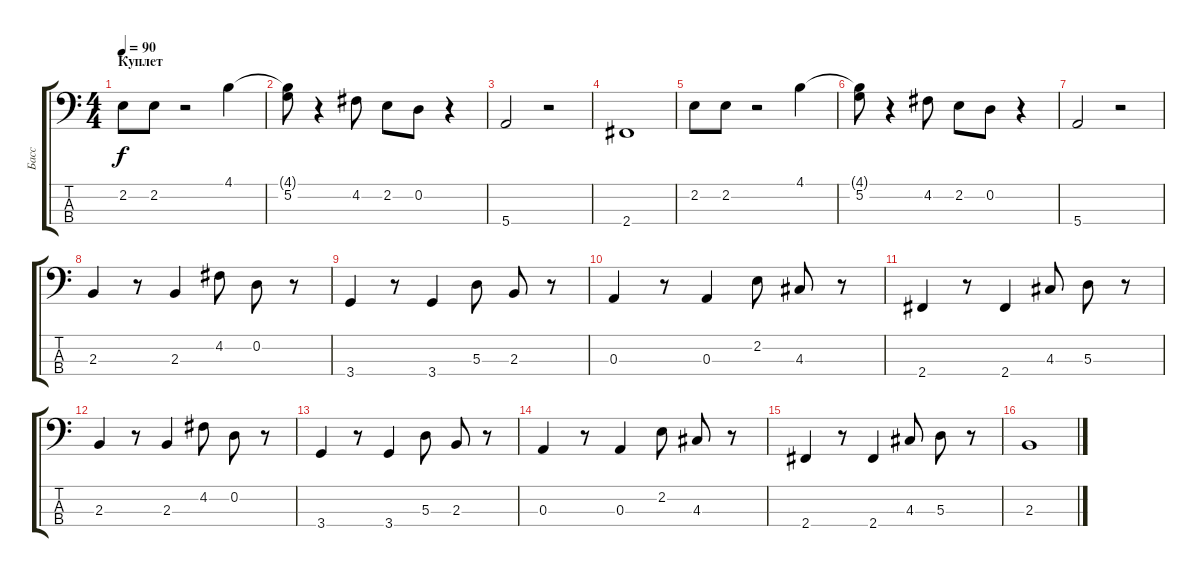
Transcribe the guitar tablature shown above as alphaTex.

\track ("Басс" "Басс") {instrument electricbassfinger}
\staff {score tabs}
\tuning (G2 D2 A1 E1) {hide}
\ts (4 4)
\section ("" "Куплет")
\tempo 90
\clef f4
\ks c
2.2.8{dy f} 2.2.8 r.2 4.1.4 |
(4.1{t} 5.2).8 r.4 4.2.8 2.2.8 0.2.8 r.4 |
5.4.2 r.2 |
2.4.1 |
2.2.8 2.2.8 r.2 4.1.4 |
(4.1{t} 5.2).8 r.4 4.2.8 2.2.8 0.2.8 r.4 |
5.4.2 r.2 |
2.3.4 r.8 2.3.4 4.2.8 0.2.8 r.8 |
3.4.4 r.8 3.4.4 5.3.8 2.3.8 r.8 |
0.3.4 r.8 0.3.4 2.2.8 4.3.8 r.8 |
2.4.4 r.8 2.4.4 4.3.8 5.3.8 r.8 |
2.3.4 r.8 2.3.4 4.2.8 0.2.8 r.8 |
3.4.4 r.8 3.4.4 5.3.8 2.3.8 r.8 |
0.3.4 r.8 0.3.4 2.2.8 4.3.8 r.8 |
2.4.4 r.8 2.4.4 4.3.8 5.3.8 r.8 |
2.3.1
